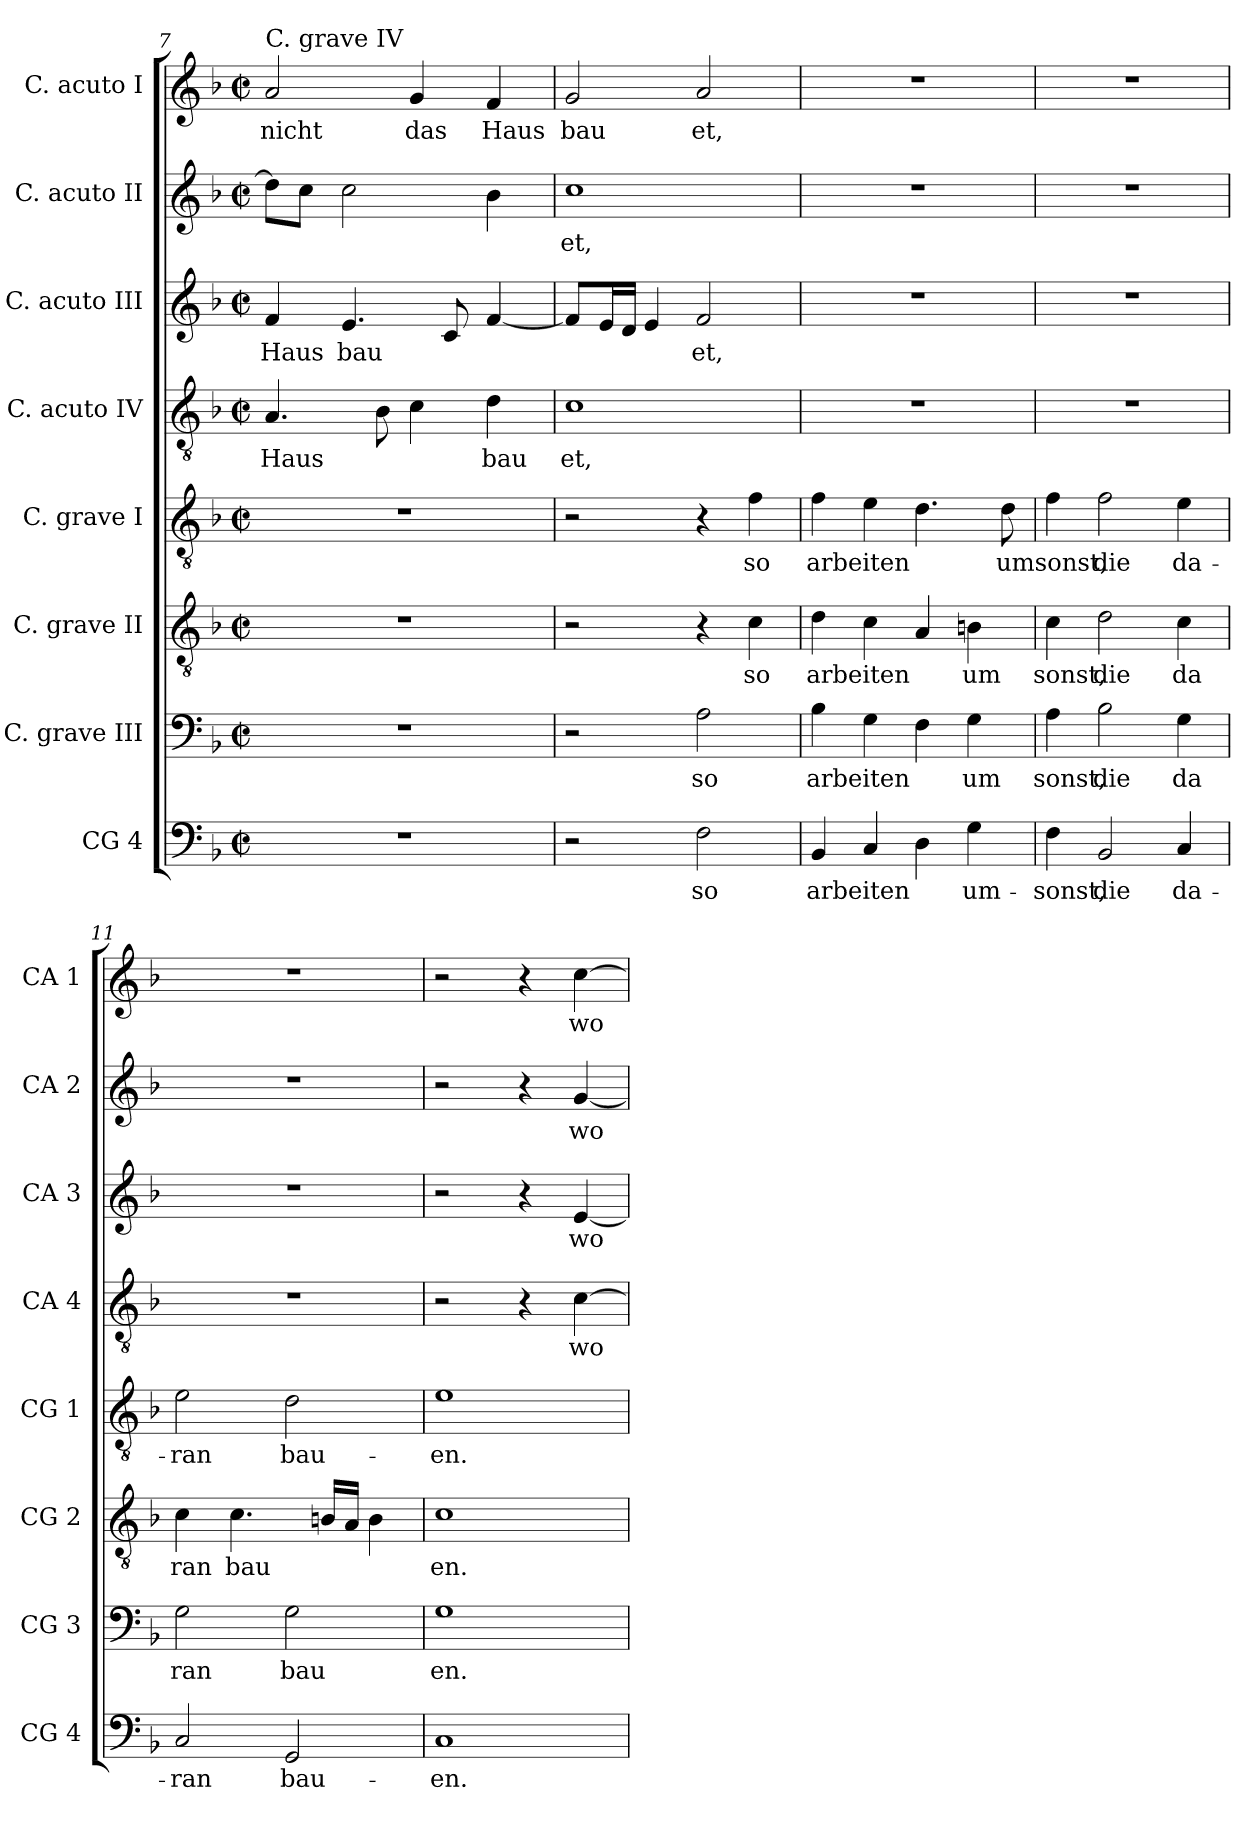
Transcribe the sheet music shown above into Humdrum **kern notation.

**kern	**text	**kern	**text	**kern	**text	**kern	**text	**kern	**text	**kern	**text	**kern	**text	**kern	**text
*part8	*part8	*part7	*part7	*part6	*part6	*part5	*part5	*part4	*part4	*part3	*part3	*part2	*part2	*part1	*part1
*staff8	*staff8	*staff7	*staff7	*staff6	*staff6	*staff5	*staff5	*staff4	*staff4	*staff3	*staff3	*staff2	*staff2	*staff1	*staff1
*I"CG 4	*	*I"C. grave III	*	*I"C. grave II	*	*I"C. grave I	*	*I"C. acuto IV	*	*I"C. acuto III	*	*I"C. acuto II	*	*I"C. acuto I	*
*I'CG 4	*	*I'CG 3	*	*I'CG 2	*	*I'CG 1	*	*I'CA 4	*	*I'CA 3	*	*I'CA 2	*	*I'CA 1	*
!!LO:LB:g=z
*clefF4	*	*clefF4	*	*clefGv2	*	*clefGv2	*	*clefGv2	*	*clefG2	*	*clefG2	*	*clefG2	*
*ITrd-3c-5	*	*ITrd-3c-5	*	*	*	*ITrd-3c-5	*	*ITrd-3c-5	*	*ITrd-3c-5	*	*ITrd-3c-5	*	*ITrd-3c-5	*
*k[b-e-]	*	*k[b-e-]	*	*k[b-]	*	*k[b-e-]	*	*k[b-e-]	*	*k[b-e-]	*	*k[b-e-]	*	*k[b-e-]	*
*B-:	*	*B-:	*	*F:	*	*B-:	*	*B-:	*	*B-:	*	*B-:	*	*B-:	*
*M2/2	*	*M2/2	*	*M2/2	*	*M2/2	*	*M2/2	*	*M2/2	*	*M2/2	*	*M2/2	*
*met(c|)	*	*met(c|)	*	*met(c|)	*	*met(c|)	*	*met(c|)	*	*met(c|)	*	*met(c|)	*	*met(c|)	*
=7	=7	=7	=7	=7	=7	=7	=7	=7	=7	=7	=7	=7	=7	=7	=7
!	!	!	!	!	!	!	!	!	!	!	!	!	!	!LO:TX:a:t=C. grave IV	!
!	!	!	!	!	!	!	!	!	!LO:LY:b	!	!LO:LY:b:cj	!	!	!	!LO:LY:b:cj
*	*	*	*	*	*	*	*	*	*	*^	*	*	*	*	*
1r	.	1r	.	1r	.	1r	.	4.d/	Haus	4b-/	8ryy	Haus	8gg\L]	.	2dd/	nicht
.	.	.	.	.	.	.	.	.	.	.	32ryy	.	8ff\J	.	.	.
.	.	.	.	.	.	.	.	.	.	.	2ryy	.	.	.	.	.
!	!	!	!	!	!	!	!	!	!	!	!	!LO:LY:b	!	!	!	!
.	.	.	.	.	.	.	.	.	.	4.a/	.	bau	2ff\	.	.	.
.	.	.	.	.	.	.	.	8e-\	.	.	.	.	.	.	.	.
!	!	!	!	!	!	!	!	!	!	!	!	!	!	!	!	!LO:LY:b:cj
.	.	.	.	.	.	.	.	4f\	.	.	.	.	.	.	4cc/	das
.	.	.	.	.	.	.	.	.	.	8f/	.	.	.	.	.	.
.	.	.	.	.	.	.	.	.	.	.	4ryy	.	.	.	.	.
!	!	!	!	!	!	!	!	!	!LO:LY:b:cj	!	!	!	!	!	!	!LO:LY:b:cj
.	.	.	.	.	.	.	.	4g\	bau	[<4b-/	.	.	4ee-\	.	4b-/	Haus
.	.	.	.	.	.	.	.	.	.	.	16.ryy	.	.	.	.	.
=8	=8	=8	=8	=8	=8	=8	=8	=8	=8	=8	=8	=8	=8	=8	=8	=8
!	!	!	!	!	!	!	!	!	!LO:LY:b:cj	!	!	!	!	!LO:LY:b:cj	!	!LO:LY:b:cj
*	*	*	*	*	*	*	*	*	*	*v	*v	*	*	*	*	*
2r	.	2r	.	2r	.	2r	.	1f	et,	8b-/L]	.	1ff	et,	2cc/	bau
.	.	.	.	.	.	.	.	.	.	16a/	.	.	.	.	.
.	.	.	.	.	.	.	.	.	.	16g/J	.	.	.	.	.
.	.	.	.	.	.	.	.	.	.	4a/	.	.	.	.	.
!	!LO:LY:b:cj	!	!LO:LY:b:cj	!	!	!	!	!	!	!	!LO:LY:b:cj	!	!	!	!LO:LY:b:cj
2B-\	so	2d\	so	4r	.	4r	.	.	.	2b-/	et,	.	.	2dd/	et,
!	!	!	!	!	!LO:LY:b:cj	!	!LO:LY:b:cj	!	!	!	!	!	!	!	!
.	.	.	.	4c\	so	4b-\	so	.	.	.	.	.	.	.	.
=9	=9	=9	=9	=9	=9	=9	=9	=9	=9	=9	=9	=9	=9	=9	=9
!	!LO:LY:b	!	!LO:LY:b	!	!LO:LY:b	!	!LO:LY:b	!	!	!	!	!	!	!	!
4E-/	arbeiten	4e-\	arbeiten	4d\	arbeiten	4b-\	arbeiten	1r	.	1r	.	1r	.	1r	.
4F/	.	4c\	.	4c\	.	4a\	.	.	.	.	.	.	.	.	.
4G\	.	4B-\	.	4A/	.	4.g\	.	.	.	.	.	.	.	.	.
!	!LO:LY:b:cj	!	!LO:LY:b:cj	!	!LO:LY:b:cj	!	!	!	!	!	!	!	!	!	!
4c\	um-	4c\	um	4Bn\	um	.	.	.	.	.	.	.	.	.	.
!	!	!	!	!	!	!	!LO:LY:b	!	!	!	!	!	!	!	!
.	.	.	.	.	.	8g\	umsonst,	.	.	.	.	.	.	.	.
=10	=10	=10	=10	=10	=10	=10	=10	=10	=10	=10	=10	=10	=10	=10	=10
!	!LO:LY:b:cj	!	!LO:LY:b:cj	!	!LO:LY:b:cj	!	!	!	!	!	!	!	!	!	!
4B-\	-sonst,	4d\	sonst,	4c\	sonst,	4b-\	.	1r	.	1r	.	1r	.	1r	.
!	!LO:LY:b:cj	!	!LO:LY:b:cj	!	!LO:LY:b:cj	!	!LO:LY:b:cj	!	!	!	!	!	!	!	!
2E-/	die	2e-\	die	2d\	die	2b-\	die	.	.	.	.	.	.	.	.
!	!LO:LY:b:cj	!	!LO:LY:b:cj	!	!LO:LY:b:cj	!	!LO:LY:b:cj	!	!	!	!	!	!	!	!
4F/	da-	4c\	da	4c\	da	4a\	da-	.	.	.	.	.	.	.	.
=11	=11	=11	=11	=11	=11	=11	=11	=11	=11	=11	=11	=11	=11	=11	=11
!	!LO:LY:b:cj	!	!LO:LY:b:cj	!	!LO:LY:b:cj	!	!LO:LY:b:cj	!	!	!	!	!	!	!	!
2F/	-ran	2c\	ran	4c\	ran	2a\	-ran	1r	.	1r	.	1r	.	1r	.
!	!	!	!	!	!LO:LY:b	!	!	!	!	!	!	!	!	!	!
.	.	.	.	4.c\	bau	.	.	.	.	.	.	.	.	.	.
!	!LO:LY:b:cj	!	!LO:LY:b:cj	!	!	!	!LO:LY:b:cj	!	!	!	!	!	!	!	!
2C/	bau-	2c\	bau	.	.	2g\	bau-	.	.	.	.	.	.	.	.
.	.	.	.	16Bn/L	.	.	.	.	.	.	.	.	.	.	.
.	.	.	.	16A/J	.	.	.	.	.	.	.	.	.	.	.
.	.	.	.	4B\	.	.	.	.	.	.	.	.	.	.	.
=12	=12	=12	=12	=12	=12	=12	=12	=12	=12	=12	=12	=12	=12	=12	=12
!	!LO:LY:b:cj	!	!LO:LY:b:cj	!	!LO:LY:b:cj	!	!LO:LY:b:cj	!	!	!	!	!	!	!	!
1F	-en.	1c	en.	1c	en.	1a	-en.	2r	.	2r	.	2r	.	2r	.
.	.	.	.	.	.	.	.	4r	.	4r	.	4r	.	4r	.
!	!	!	!	!	!	!	!	!	!LO:LY:b	!	!LO:LY:b	!	!LO:LY:b	!	!LO:LY:b
.	.	.	.	.	.	.	.	[>4f\	wo	[<4a/	wo	[<4cc/	wo	[>4ff\	wo
=	=	=	=	=	=	=	=	=	=	=	=	=	=	=	=
*-	*-	*-	*-	*-	*-	*-	*-	*-	*-	*-	*-	*-	*-	*-	*-
